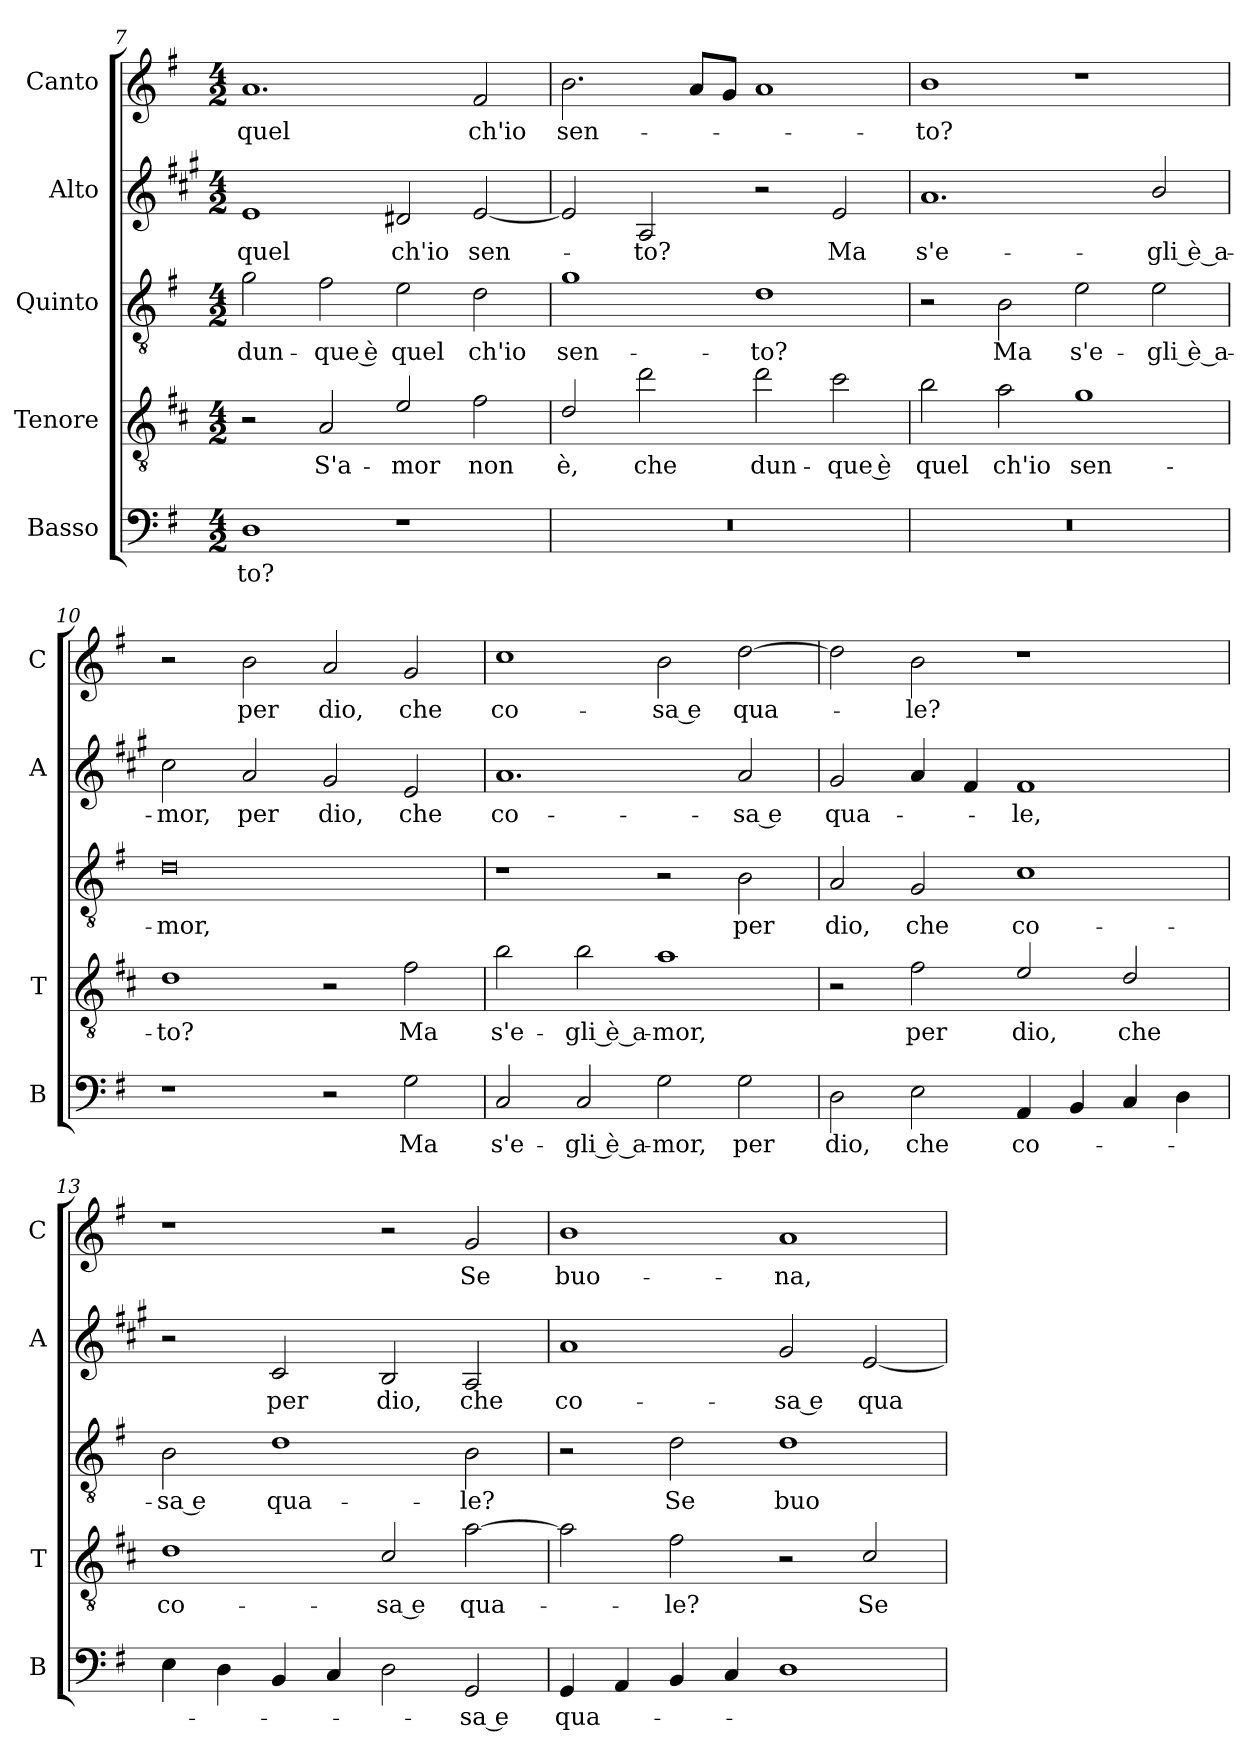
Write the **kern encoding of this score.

**kern	**text	**kern	**text	**kern	**text	**kern	**text	**kern	**text
*part5	*part5	*part4	*part4	*part3	*part3	*part2	*part2	*part1	*part1
*staff5	*staff5	*staff4	*staff4	*staff3	*staff3	*staff2	*staff2	*staff1	*staff1
*I"Basso	*	*I"Tenore	*	*I"Quinto	*	*I"Alto	*	*I"Canto	*
*I'B	*	*I'T	*	*	*	*I'A	*	*I'C	*
*clefF4	*	*clefGv2	*	*clefGv2	*	*clefG2	*	*clefG2	*
*	*	*ITrd4c7	*	*	*	*ITrd1c2	*	*	*
*k[f#]	*	*k[f#]	*	*k[f#]	*	*k[f#]	*	*k[f#]	*
*G:	*	*G:	*	*G:	*	*G:	*	*G:	*
*M4/2	*	*M4/2	*	*M4/2	*	*M4/2	*	*M4/2	*
=7	=7	=7	=7	=7	=7	=7	=7	=7	=7
!	!LO:LY:b	!	!	!	!LO:LY:b	!	!LO:LY:b	!	!LO:LY:b
1D	-to?	2r	.	2g\	dun-	1d	quel	1.a	quel
!	!	!	!LO:LY:b	!	!LO:LY:b	!	!	!	!
.	.	2D/	S'a-	2f#\	-que è	.	.	.	.
!	!	!	!LO:LY:b	!	!LO:LY:b	!	!LO:LY:b	!	!
1r	.	2A/	-mor	2e\	quel	2c#X/	ch'io	.	.
!	!	!	!LO:LY:b	!	!LO:LY:b	!	!LO:LY:b	!	!LO:LY:b
.	.	2B\	non	2d\	ch'io	[2d/	sen-	2f#/	ch'io
=8	=8	=8	=8	=8	=8	=8	=8	=8	=8
!	!	!	!LO:LY:b	!	!LO:LY:b	!	!	!	!LO:LY:b
0r	.	2G/	è,	1g	sen-	2d/]	.	2.b\	sen-
!	!	!	!LO:LY:b	!	!	!	!LO:LY:b	!	!
.	.	2g\	che	.	.	2G/	-to?	.	.
.	.	.	.	.	.	.	.	8a/L	.
.	.	.	.	.	.	.	.	8g/J	.
!	!	!	!LO:LY:b	!	!LO:LY:b	!	!	!	!
.	.	2g\	dun-	1d	-to?	2r	.	1a	.
!	!	!	!LO:LY:b	!	!	!	!LO:LY:b	!	!
.	.	2f#\	-que è	.	.	2d/	Ma	.	.
!!LO:PB:g=z
=9	=9	=9	=9	=9	=9	=9	=9	=9	=9
!	!	!	!LO:LY:b	!	!	!	!LO:LY:b	!	!LO:LY:b
0r	.	2e\	quel	2r	.	1.g	s'e-	1b	-to?
!	!	!	!LO:LY:b	!	!LO:LY:b	!	!	!	!
.	.	2d\	ch'io	2B\	Ma	.	.	.	.
!	!	!	!LO:LY:b	!	!LO:LY:b	!	!	!	!
.	.	1c	sen-	2e\	s'e-	.	.	1r	.
!	!	!	!	!	!LO:LY:b	!	!LO:LY:b	!	!
.	.	.	.	2e\	-gli è a-	2a/	-gli è a-	.	.
=10	=10	=10	=10	=10	=10	=10	=10	=10	=10
!	!	!	!LO:LY:b	!	!LO:LY:b	!	!LO:LY:b	!	!
1r	.	1G	-to?	0d	-mor,	2b\	-mor,	2r	.
!	!	!	!	!	!	!	!LO:LY:b	!	!LO:LY:b
.	.	.	.	.	.	2g/	per	2b\	per
!	!	!	!	!	!	!	!LO:LY:b	!	!LO:LY:b
2r	.	2r	.	.	.	2f#/	dio,	2a/	dio,
!	!LO:LY:b	!	!LO:LY:b	!	!	!	!LO:LY:b	!	!LO:LY:b
2G\	Ma	2B\	Ma	.	.	2d/	che	2g/	che
=11	=11	=11	=11	=11	=11	=11	=11	=11	=11
!	!LO:LY:b	!	!LO:LY:b	!	!	!	!LO:LY:b	!	!LO:LY:b
2C/	s'e-	2e\	s'e-	1r	.	1.g	co-	1cc	co-
!	!LO:LY:b	!	!LO:LY:b	!	!	!	!	!	!
2C/	-gli è a-	2e\	-gli è a-	.	.	.	.	.	.
!	!LO:LY:b	!	!LO:LY:b	!	!	!	!	!	!LO:LY:b
2G\	-mor,	1d	-mor,	2r	.	.	.	2b\	-sa e
!	!LO:LY:b	!	!	!	!LO:LY:b	!	!LO:LY:b	!	!LO:LY:b
2G\	per	.	.	2B\	per	2g/	-sa e	[2dd\	qua-
=12	=12	=12	=12	=12	=12	=12	=12	=12	=12
!	!LO:LY:b	!	!	!	!LO:LY:b	!	!LO:LY:b	!	!
2D\	dio,	2r	.	2A/	dio,	2f#/	qua-	2dd\]	.
!	!LO:LY:b	!	!LO:LY:b	!	!LO:LY:b	!	!	!	!LO:LY:b
2E\	che	2B\	per	2G/	che	4g/	.	2b\	-le?
.	.	.	.	.	.	4e/	.	.	.
!	!LO:LY:b	!	!LO:LY:b	!	!LO:LY:b	!	!LO:LY:b	!	!
4AA/	co-	2A/	dio,	1c	co-	1e	-le,	1r	.
4BB/	.	.	.	.	.	.	.	.	.
!	!	!	!LO:LY:b	!	!	!	!	!	!
4C/	.	2G/	che	.	.	.	.	.	.
4D\	.	.	.	.	.	.	.	.	.
=13	=13	=13	=13	=13	=13	=13	=13	=13	=13
!	!	!	!LO:LY:b	!	!LO:LY:b	!	!	!	!
4E\	.	1G	co-	2B\	-sa e	2r	.	1r	.
4D\	.	.	.	.	.	.	.	.	.
!	!	!	!	!	!LO:LY:b	!	!LO:LY:b	!	!
4BB/	.	.	.	1d	qua-	2B/	per	.	.
4C/	.	.	.	.	.	.	.	.	.
!	!	!	!LO:LY:b	!	!	!	!LO:LY:b	!	!
2D\	.	2F#/	-sa e	.	.	2A/	dio,	2r	.
!	!LO:LY:b	!	!LO:LY:b	!	!LO:LY:b	!	!LO:LY:b	!	!LO:LY:b
2GG/	-sa e	[2d\	qua-	2B\	-le?	2G/	che	2g/	Se
!!LO:LB:g=z
=14	=14	=14	=14	=14	=14	=14	=14	=14	=14
!	!LO:LY:b	!	!	!	!	!	!LO:LY:b	!	!LO:LY:b
4GG/	qua-	2d\]	.	2r	.	1g	co-	1b	buo-
4AA/	.	.	.	.	.	.	.	.	.
!	!	!	!LO:LY:b	!	!LO:LY:b	!	!	!	!
4BB/	.	2B\	-le?	2d\	Se	.	.	.	.
4C/	.	.	.	.	.	.	.	.	.
!	!	!	!	!	!LO:LY:b	!	!LO:LY:b	!	!LO:LY:b
1D	.	2r	.	1d	buo-	2f#/	-sa e	1a	-na,
!	!	!	!LO:LY:b	!	!	!	!LO:LY:b	!	!
.	.	2F#/	Se	.	.	[2d/	qua-	.	.
=	=	=	=	=	=	=	=	=	=
*-	*-	*-	*-	*-	*-	*-	*-	*-	*-
